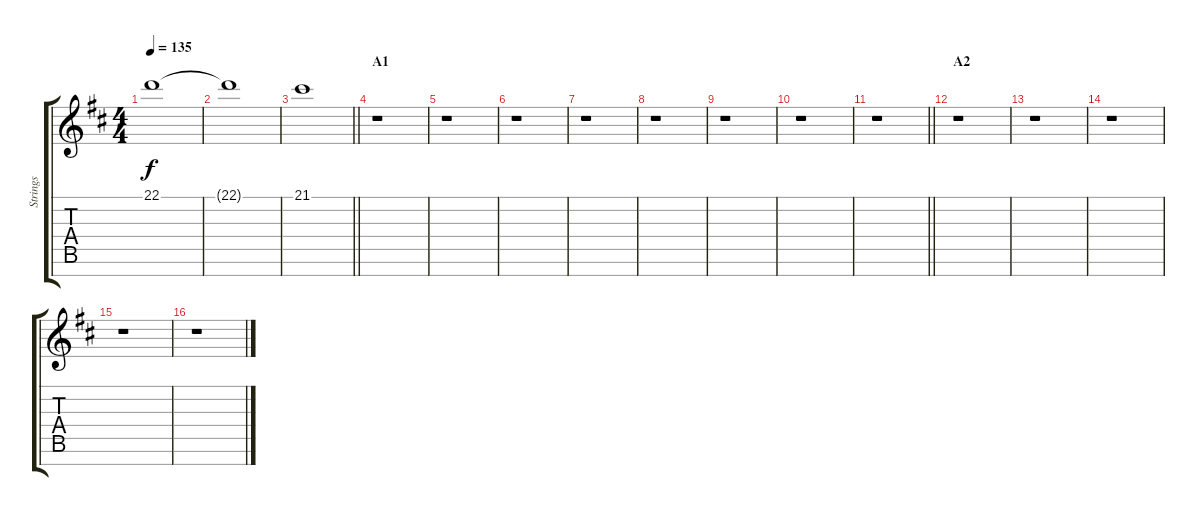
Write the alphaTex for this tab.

\track ("Strings" "Strings") {instrument stringensemble1}
\staff {score tabs}
\tuning (E4 B3 G3 D3 A2 E2 B1) {hide}
\ts (4 4)
\tempo 135
\clef g2
\ks d
22.1.1{dy f} |
22.1{t}.1 |
\barLineRight lightlight
21.1.1 |
\section ("" "A1")
r.1 |
r.1 |
r.1 |
r.1 |
r.1 |
r.1 |
r.1 |
\barLineRight lightlight
r.1 |
\section ("" "A2")
r.1 |
r.1 |
r.1 |
r.1 |
r.1
